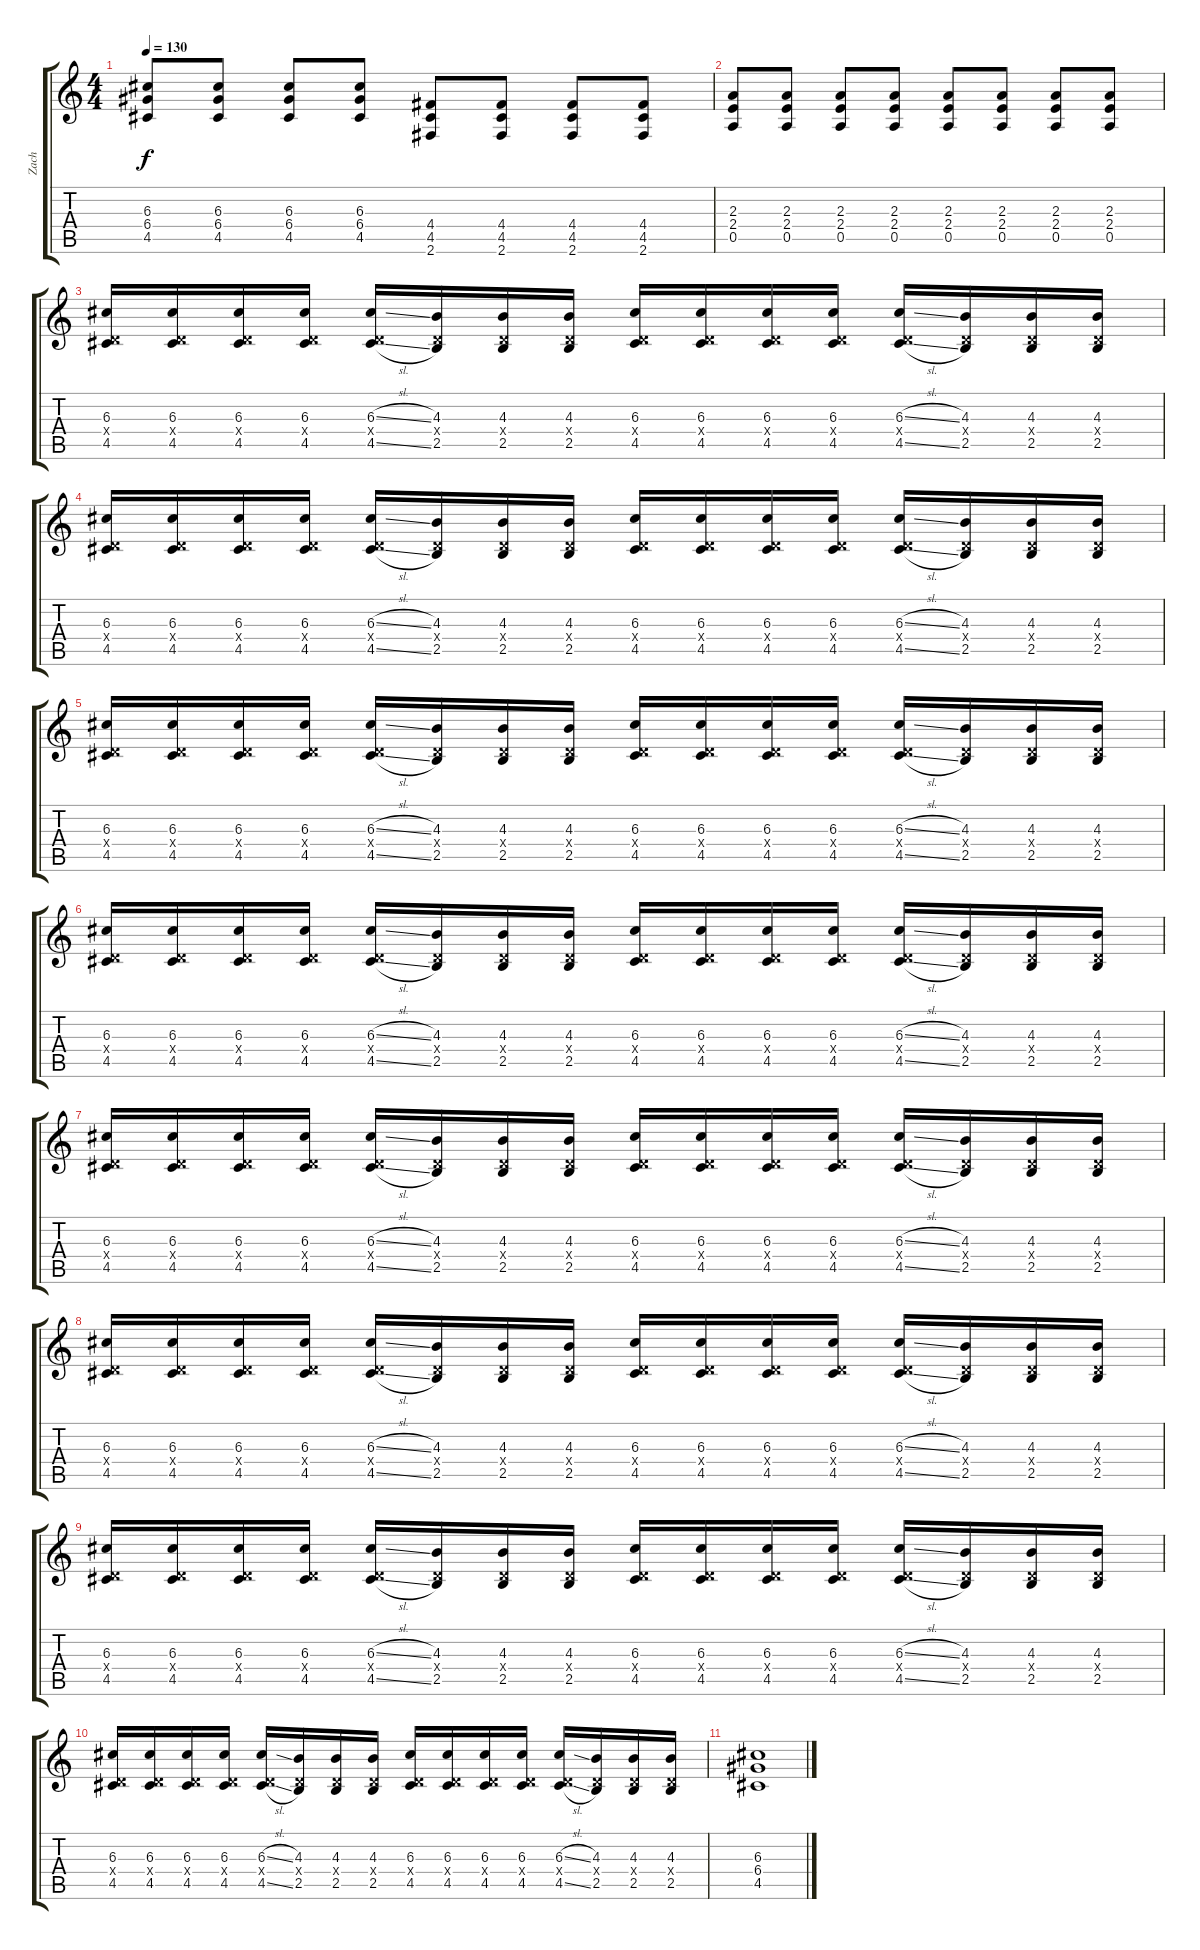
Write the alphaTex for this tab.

\track ("Zach" "Zach") {instrument distortionguitar}
\staff {score tabs}
\tuning (E4 B3 G3 D3 A2 E2) {hide}
\ts (4 4)
\tempo 130
\clef g2
\ks c
(6.3 6.4 4.5).8{dy f} (6.3 6.4 4.5).8 (6.3 6.4 4.5).8 (6.3 6.4 4.5).8 (4.4 4.5 2.6).8 (4.4 4.5 2.6).8 (4.4 4.5 2.6).8 (4.4 4.5 2.6).8 |
(2.3 2.4 0.5).8 (2.3 2.4 0.5).8 (2.3 2.4 0.5).8 (2.3 2.4 0.5).8 (2.3 2.4 0.5).8 (2.3 2.4 0.5).8 (2.3 2.4 0.5).8 (2.3 2.4 0.5).8 |
(6.3 0.4{x} 4.5).16 (6.3 0.4{x} 4.5).16 (6.3 0.4{x} 4.5).16 (6.3 0.4{x} 4.5).16 (6.3{sl} 0.4{x} 4.5{sl}).16 (4.3 0.4{x} 2.5).16 (4.3 0.4{x} 2.5).16 (4.3 0.4{x} 2.5).16 (6.3 0.4{x} 4.5).16 (6.3 0.4{x} 4.5).16 (6.3 0.4{x} 4.5).16 (6.3 0.4{x} 4.5).16 (6.3{sl} 0.4{x} 4.5{sl}).16 (4.3 0.4{x} 2.5).16 (4.3 0.4{x} 2.5).16 (4.3 0.4{x} 2.5).16 |
(6.3 0.4{x} 4.5).16 (6.3 0.4{x} 4.5).16 (6.3 0.4{x} 4.5).16 (6.3 0.4{x} 4.5).16 (6.3{sl} 0.4{x} 4.5{sl}).16 (4.3 0.4{x} 2.5).16 (4.3 0.4{x} 2.5).16 (4.3 0.4{x} 2.5).16 (6.3 0.4{x} 4.5).16 (6.3 0.4{x} 4.5).16 (6.3 0.4{x} 4.5).16 (6.3 0.4{x} 4.5).16 (6.3{sl} 0.4{x} 4.5{sl}).16 (4.3 0.4{x} 2.5).16 (4.3 0.4{x} 2.5).16 (4.3 0.4{x} 2.5).16 |
(6.3 0.4{x} 4.5).16 (6.3 0.4{x} 4.5).16 (6.3 0.4{x} 4.5).16 (6.3 0.4{x} 4.5).16 (6.3{sl} 0.4{x} 4.5{sl}).16 (4.3 0.4{x} 2.5).16 (4.3 0.4{x} 2.5).16 (4.3 0.4{x} 2.5).16 (6.3 0.4{x} 4.5).16 (6.3 0.4{x} 4.5).16 (6.3 0.4{x} 4.5).16 (6.3 0.4{x} 4.5).16 (6.3{sl} 0.4{x} 4.5{sl}).16 (4.3 0.4{x} 2.5).16 (4.3 0.4{x} 2.5).16 (4.3 0.4{x} 2.5).16 |
(6.3 0.4{x} 4.5).16 (6.3 0.4{x} 4.5).16 (6.3 0.4{x} 4.5).16 (6.3 0.4{x} 4.5).16 (6.3{sl} 0.4{x} 4.5{sl}).16 (4.3 0.4{x} 2.5).16 (4.3 0.4{x} 2.5).16 (4.3 0.4{x} 2.5).16 (6.3 0.4{x} 4.5).16 (6.3 0.4{x} 4.5).16 (6.3 0.4{x} 4.5).16 (6.3 0.4{x} 4.5).16 (6.3{sl} 0.4{x} 4.5{sl}).16 (4.3 0.4{x} 2.5).16 (4.3 0.4{x} 2.5).16 (4.3 0.4{x} 2.5).16 |
(6.3 0.4{x} 4.5).16 (6.3 0.4{x} 4.5).16 (6.3 0.4{x} 4.5).16 (6.3 0.4{x} 4.5).16 (6.3{sl} 0.4{x} 4.5{sl}).16 (4.3 0.4{x} 2.5).16 (4.3 0.4{x} 2.5).16 (4.3 0.4{x} 2.5).16 (6.3 0.4{x} 4.5).16 (6.3 0.4{x} 4.5).16 (6.3 0.4{x} 4.5).16 (6.3 0.4{x} 4.5).16 (6.3{sl} 0.4{x} 4.5{sl}).16 (4.3 0.4{x} 2.5).16 (4.3 0.4{x} 2.5).16 (4.3 0.4{x} 2.5).16 |
(6.3 0.4{x} 4.5).16 (6.3 0.4{x} 4.5).16 (6.3 0.4{x} 4.5).16 (6.3 0.4{x} 4.5).16 (6.3{sl} 0.4{x} 4.5{sl}).16 (4.3 0.4{x} 2.5).16 (4.3 0.4{x} 2.5).16 (4.3 0.4{x} 2.5).16 (6.3 0.4{x} 4.5).16 (6.3 0.4{x} 4.5).16 (6.3 0.4{x} 4.5).16 (6.3 0.4{x} 4.5).16 (6.3{sl} 0.4{x} 4.5{sl}).16 (4.3 0.4{x} 2.5).16 (4.3 0.4{x} 2.5).16 (4.3 0.4{x} 2.5).16 |
(6.3 0.4{x} 4.5).16 (6.3 0.4{x} 4.5).16 (6.3 0.4{x} 4.5).16 (6.3 0.4{x} 4.5).16 (6.3{sl} 0.4{x} 4.5{sl}).16 (4.3 0.4{x} 2.5).16 (4.3 0.4{x} 2.5).16 (4.3 0.4{x} 2.5).16 (6.3 0.4{x} 4.5).16 (6.3 0.4{x} 4.5).16 (6.3 0.4{x} 4.5).16 (6.3 0.4{x} 4.5).16 (6.3{sl} 0.4{x} 4.5{sl}).16 (4.3 0.4{x} 2.5).16 (4.3 0.4{x} 2.5).16 (4.3 0.4{x} 2.5).16 |
(6.3 0.4{x} 4.5).16 (6.3 0.4{x} 4.5).16 (6.3 0.4{x} 4.5).16 (6.3 0.4{x} 4.5).16 (6.3{sl} 0.4{x} 4.5{sl}).16 (4.3 0.4{x} 2.5).16 (4.3 0.4{x} 2.5).16 (4.3 0.4{x} 2.5).16 (6.3 0.4{x} 4.5).16 (6.3 0.4{x} 4.5).16 (6.3 0.4{x} 4.5).16 (6.3 0.4{x} 4.5).16 (6.3{sl} 0.4{x} 4.5{sl}).16 (4.3 0.4{x} 2.5).16 (4.3 0.4{x} 2.5).16 (4.3 0.4{x} 2.5).16 |
(6.3 6.4 4.5).1
